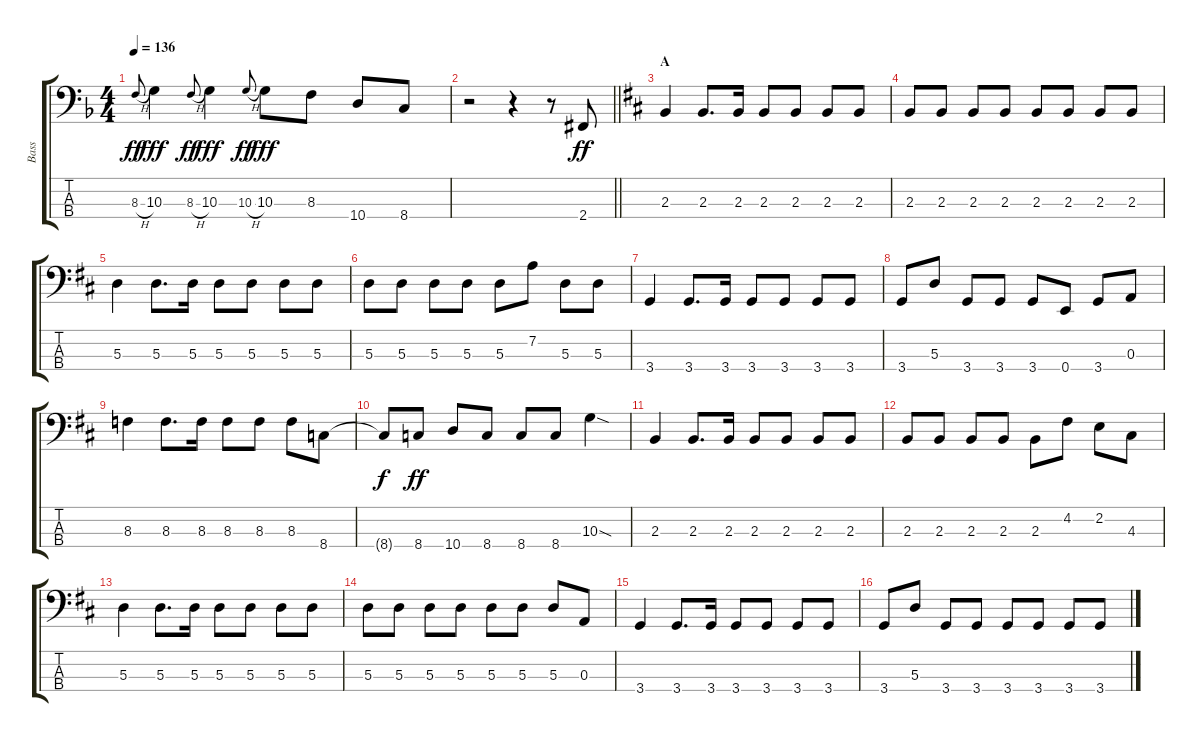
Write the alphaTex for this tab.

\track ("Bass" "Bass") {instrument electricbasspick}
\staff {score tabs}
\tuning (G2 D2 A1 E1) {hide}
\ts (4 4)
\tempo 136
\clef f4
\ks f
8.3{h}.8{gr onbeat dy ff} 10.3.4{dy fff} 8.3{h}.8{gr onbeat dy ff} 10.3.4{dy fff} 10.3{h}.8{gr onbeat dy ff} 10.3.8{dy fff} 8.3.8 10.4.8 8.4.8 |
\barLineRight lightlight
r.2 r.4 r.8 2.4{acc #}.8{dy ff} |
\section ("" "A")
\ks d
2.3.4 2.3.8{d} 2.3.16 2.3.8 2.3.8 2.3.8 2.3.8 |
2.3.8 2.3.8 2.3.8 2.3.8 2.3.8 2.3.8 2.3.8 2.3.8 |
5.3.4 5.3.8{d} 5.3.16 5.3.8 5.3.8 5.3.8 5.3.8 |
5.3.8 5.3.8 5.3.8 5.3.8 5.3.8 7.2.8 5.3.8 5.3.8 |
3.4.4 3.4.8{d} 3.4.16 3.4.8 3.4.8 3.4.8 3.4.8 |
3.4.8 5.3.8 3.4.8 3.4.8 3.4.8 0.4.8 3.4.8 0.3.8 |
8.3.4 8.3.8{d} 8.3.16 8.3.8 8.3.8 8.3.8 8.4.8 |
8.4{t}.8{dy f} 8.4.8{dy ff} 10.4.8 8.4.8 8.4.8 8.4.8 10.3{sod}.4 |
2.3.4 2.3.8{d} 2.3.16 2.3.8 2.3.8 2.3.8 2.3.8 |
2.3.8 2.3.8 2.3.8 2.3.8 2.3.8 4.2.8 2.2.8 4.3.8 |
5.3.4 5.3.8{d} 5.3.16 5.3.8 5.3.8 5.3.8 5.3.8 |
5.3.8 5.3.8 5.3.8 5.3.8 5.3.8 5.3.8 5.3.8 0.3.8 |
3.4.4 3.4.8{d} 3.4.16 3.4.8 3.4.8 3.4.8 3.4.8 |
3.4.8 5.3.8 3.4.8 3.4.8 3.4.8 3.4.8 3.4.8 3.4.8
